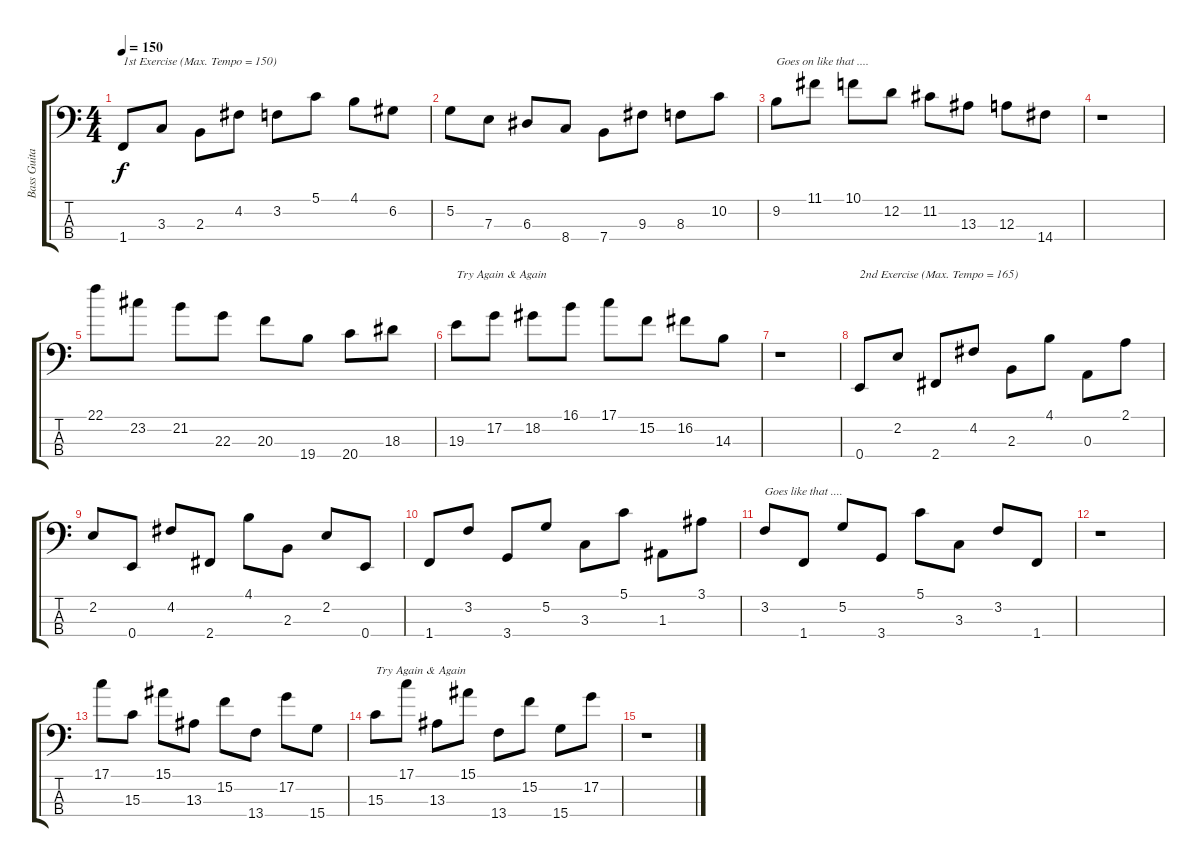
\track ("Bass Guitar" "Bass Guita") {instrument electricbassfinger}
\staff {score tabs}
\tuning (G2 D2 A1 E1) {hide}
\ts (4 4)
\tempo 150
\clef f4
\ks c
1.4.8{txt "1st Exercise (Max. Tempo = 150)" dy f instrument electricbassfinger} 3.3.8 2.3.8 4.2.8 3.2.8 5.1.8 4.1.8 6.2.8 |
5.2.8 7.3.8 6.3.8 8.4.8 7.4.8 9.3.8 8.3.8 10.2.8 |
9.2.8{txt "Goes on like that ...."} 11.1.8 10.1.8 12.2.8 11.2.8 13.3.8 12.3.8 14.4.8 |
r.1 |
22.1.8 23.2.8 21.2.8 22.3.8 20.3.8 19.4.8 20.4.8 18.3.8 |
19.3.8{txt "Try Again & Again"} 17.2.8 18.2.8 16.1.8 17.1.8 15.2.8 16.2.8 14.3.8 |
r.1 |
0.4.8{txt "2nd Exercise (Max. Tempo = 165)"} 2.2.8 2.4.8 4.2.8 2.3.8 4.1.8 0.3.8 2.1.8 |
2.2.8 0.4.8 4.2.8 2.4.8 4.1.8 2.3.8 2.2.8 0.4.8 |
1.4.8 3.2.8 3.4.8 5.2.8 3.3.8 5.1.8 1.3.8 3.1.8 |
3.2.8{txt "Goes like that ...."} 1.4.8 5.2.8 3.4.8 5.1.8 3.3.8 3.2.8 1.4.8 |
r.1 |
17.1.8 15.3.8 15.1.8 13.3.8 15.2.8 13.4.8 17.2.8 15.4.8 |
15.3.8{txt "Try Again & Again"} 17.1.8 13.3.8 15.1.8 13.4.8 15.2.8 15.4.8 17.2.8 |
r.1
